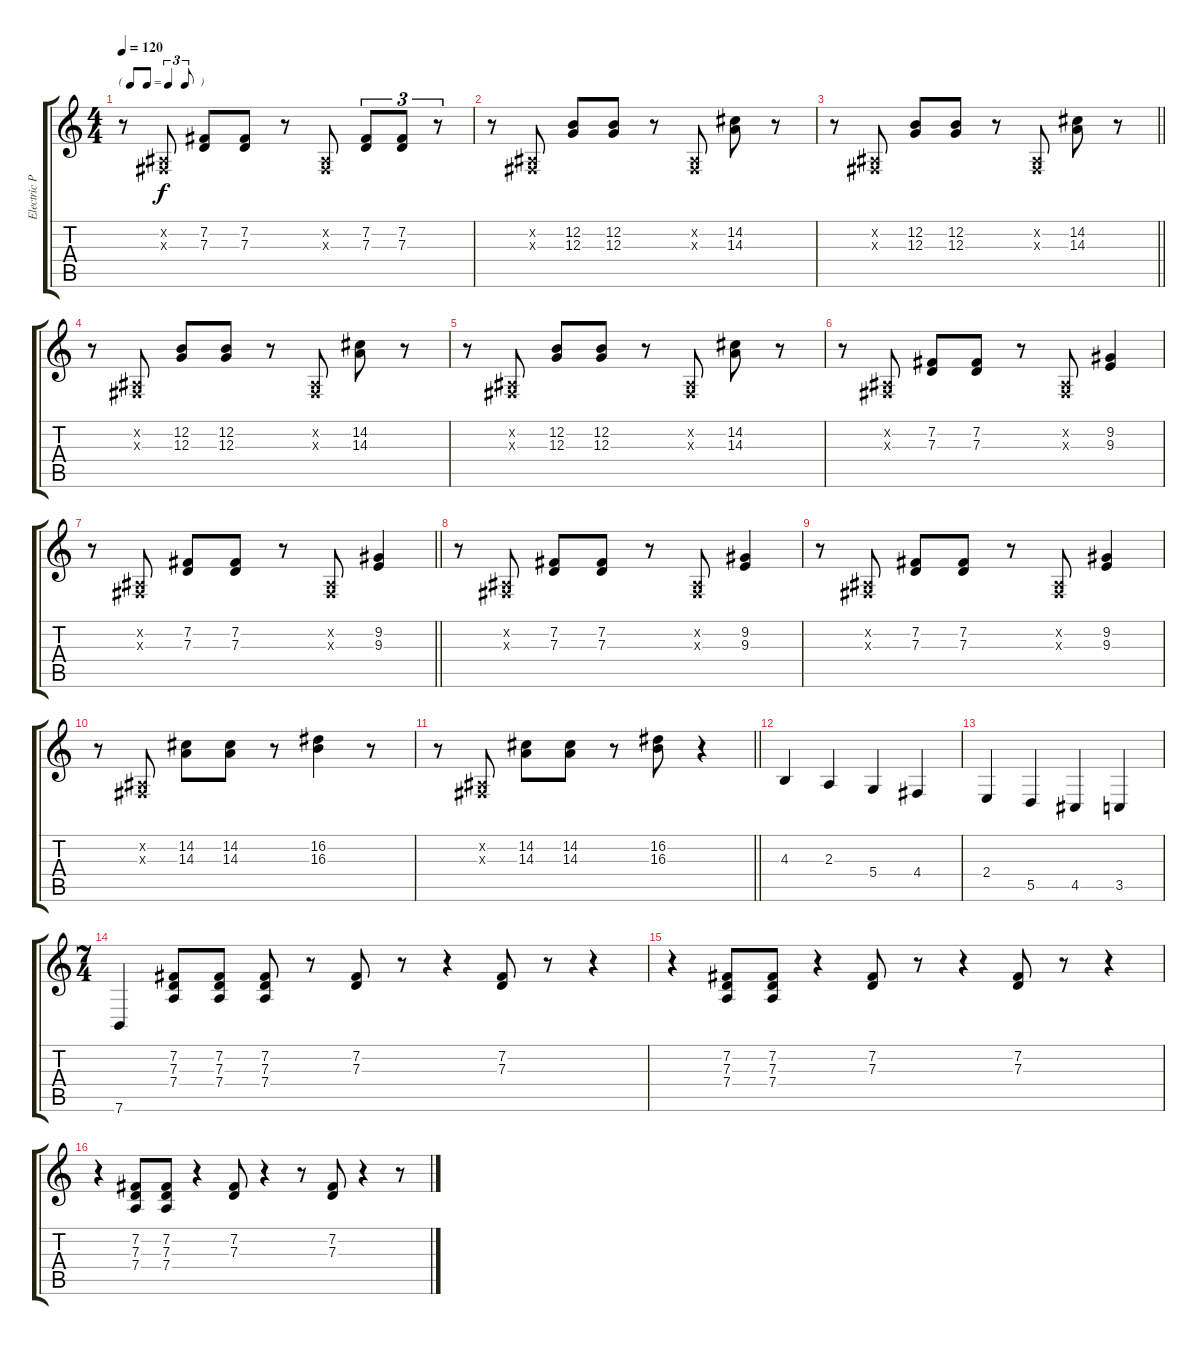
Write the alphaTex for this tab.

\track ("Electric Piano (Wright)" "Electric P") {instrument electricpiano2}
\staff {score tabs}
\tuning (E4 B3 G3 D3 A2 E2) {hide}
\ts (4 4)
\tf triplet8th
\tempo 120
\clef g2
\ks c
r.8{dy f} (-1.2{x} -1.3{x}).8 (7.2 7.3).8 (7.2 7.3).8 r.8 (-1.2{x} -1.3{x}).8 (7.2 7.3).8{tu (3 2)} (7.2 7.3).8{tu (3 2)} r.8{tu (3 2)} |
r.8 (-1.2{x} -1.3{x}).8 (12.2 12.3).8 (12.2 12.3).8 r.8 (-1.2{x} -1.3{x}).8 (14.2 14.3).8 r.8 |
\barLineRight lightlight
r.8 (-1.2{x} -1.3{x}).8 (12.2 12.3).8 (12.2 12.3).8 r.8 (-1.2{x} -1.3{x}).8 (14.2 14.3).8 r.8 |
r.8 (-1.2{x} -1.3{x}).8 (12.2 12.3).8 (12.2 12.3).8 r.8 (-1.2{x} -1.3{x}).8 (14.2 14.3).8 r.8 |
r.8 (-1.2{x} -1.3{x}).8 (12.2 12.3).8 (12.2 12.3).8 r.8 (-1.2{x} -1.3{x}).8 (14.2 14.3).8 r.8 |
r.8 (-1.2{x} -1.3{x}).8 (7.2 7.3).8 (7.2 7.3).8 r.8 (-1.2{x} -1.3{x}).8 (9.2 9.3).4 |
\barLineRight lightlight
r.8 (-1.2{x} -1.3{x}).8 (7.2 7.3).8 (7.2 7.3).8 r.8 (-1.2{x} -1.3{x}).8 (9.2 9.3).4 |
r.8 (-1.2{x} -1.3{x}).8 (7.2 7.3).8 (7.2 7.3).8 r.8 (-1.2{x} -1.3{x}).8 (9.2 9.3).4 |
r.8 (-1.2{x} -1.3{x}).8 (7.2 7.3).8 (7.2 7.3).8 r.8 (-1.2{x} -1.3{x}).8 (9.2 9.3).4 |
r.8 (-1.2{x} -1.3{x}).8 (14.2 14.3).8 (14.2 14.3).8 r.8 (16.2 16.3).4 r.8 |
\barLineRight lightlight
r.8 (-1.2{x} -1.3{x}).8 (14.2 14.3).8 (14.2 14.3).8 r.8 (16.2 16.3).8 r.4 |
4.3.4 2.3.4 5.4.4 4.4.4 |
2.4.4 5.5.4 4.5.4 3.5.4 |
\ts (7 4)
7.6.4 (7.2 7.3 7.4).8 (7.2 7.3 7.4).8 (7.2 7.3 7.4).8 r.8 (7.2 7.3).8 r.8 r.4 (7.2 7.3).8 r.8 r.4 |
r.4 (7.2 7.3 7.4).8 (7.2 7.3 7.4).8 r.4 (7.2 7.3).8 r.8 r.4 (7.2 7.3).8 r.8 r.4 |
r.4 (7.2 7.3 7.4).8 (7.2 7.3 7.4).8 r.4 (7.2 7.3).8 r.4 r.8 (7.2 7.3).8 r.4 r.8
